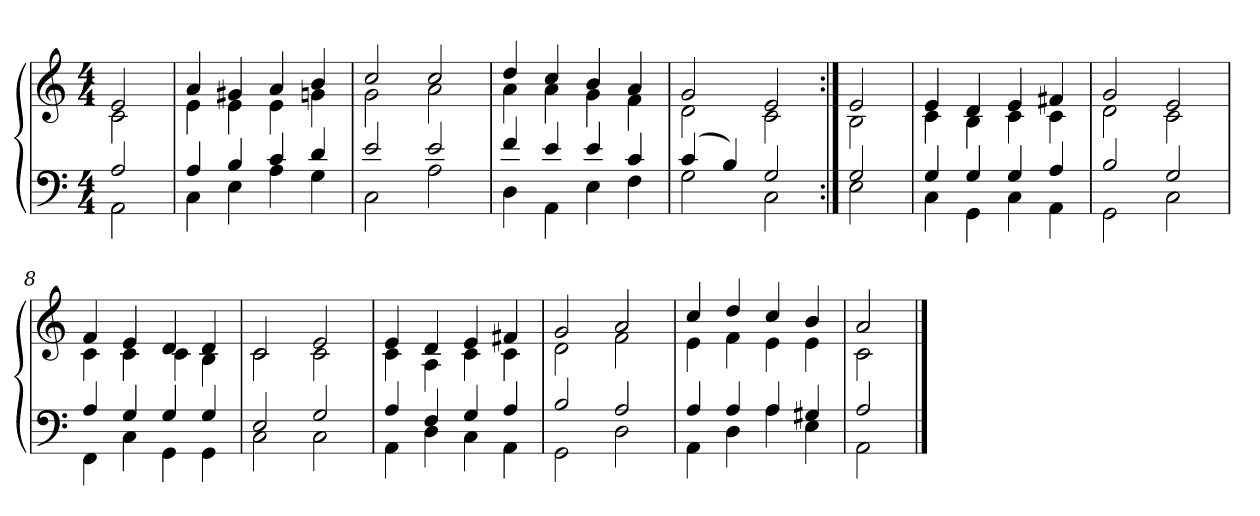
**kern	**kern
*part1	*part1
*staff2	*staff1
*clefF4	*clefG2
*k[]	*k[]
*a:	*a:
*M4/4	*M4/4
=	=
*^	*^
2A	2AA	2e	2c
=1	=1	=1	=1
4A	4C	4a	4e
4B	4E	4g#X	4e
4c	4A	4a	4e
4d	4G	4b	4gn
=2	=2	=2	=2
2e	2C	2cc	2g
2e	2A	2cc	2a
=3	=3	=3	=3
4f	4D	4dd	4a
4e	4AA	4cc	4a
4e	4E	4b	4g
4c	4F	4a	4f
=4	=4	=4	=4
(4c	2G	2g	2d
4B)	.	.	.
2G	2C	2e	2c
=5:|!	=5:|!	=5:|!	=5:|!
2G	2E	2e	2B
=6	=6	=6	=6
4G	4C	4e	4c
4G	4GG	4d	4B
4G	4C	4e	4c
4A	4AA	4f#X	4c
=7	=7	=7	=7
2B	2GG	2g	2d
2G	2C	2e	2c
=8	=8	=8	=8
4A	4FF	4f	4c
4G	4C	4e	4c
4G	4GG	4d	4c
4G	4GG	4d	4B
=9	=9	=9	=9
2E	2C	2c	2c
2G	2C	2e	2c
=10	=10	=10	=10
4A	4AA	4e	4c
4F	4D	4d	4A
4G	4C	4e	4c
4A	4AA	4f#X	4c
=11	=11	=11	=11
2B	2GG	2g	2d
2A	2D	2a	2f
=12	=12	=12	=12
4A	4AA	4cc	4e
4A	4D	4dd	4f
4A	4A	4cc	4e
4G#X	4E	4b	4e
=13	=13	=13	=13
2A	2AA	2a	2c
*v	*v	*	*
*	*v	*v
==	==
*-	*-
